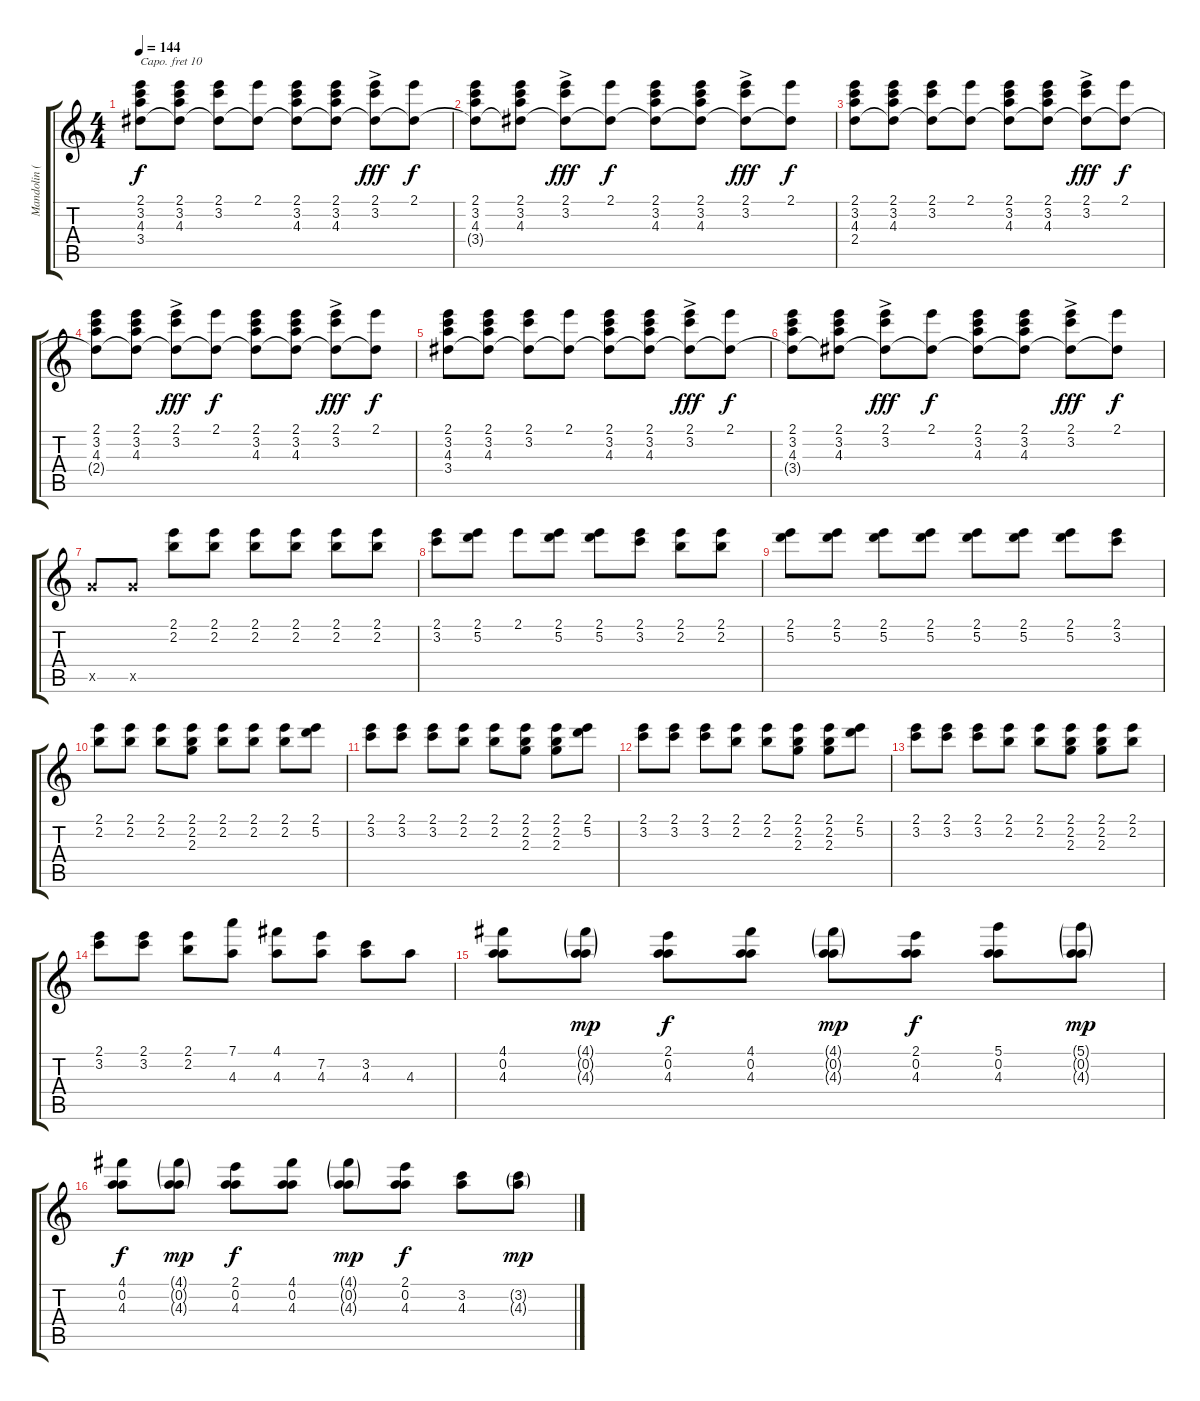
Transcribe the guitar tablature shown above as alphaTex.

\track ("Mandolin (arranged for guitar)" "Mandolin (") {instrument acousticguitarnylon}
\staff {score tabs}
\capo 10
\tuning (E4 B3 G3 D3 A2 E2) {hide}
\ts (4 4)
\tempo 144
\clef g2
\ks c
(2.1 3.2 4.3 3.4).8{dy f} (2.1 3.2 4.3 3.4{t}).8 (2.1 3.2 3.4{t}).8 (2.1 3.4{t}).8 (2.1 3.2 4.3 3.4{t}).8 (2.1 3.2 4.3 3.4{t}).8 (2.1 3.2{ac} 3.4{t}).8{dy fff} (2.1 3.4{t}).8{dy f} |
(2.1 3.2 4.3 3.4{t}).8 (2.1 3.2 4.3 3.4{t}).8 (2.1 3.2{ac} 3.4{t}).8{dy fff} (2.1 3.4{t}).8{dy f} (2.1 3.2 4.3 3.4{t}).8 (2.1 3.2 4.3 3.4{t}).8 (2.1 3.2{ac} 3.4{t}).8{dy fff} (2.1 3.4{t}).8{dy f} |
(2.1 3.2 4.3 2.4).8 (2.1 3.2 4.3 2.4{t}).8 (2.1 3.2 2.4{t}).8 (2.1 2.4{t}).8 (2.1 3.2 4.3 2.4{t}).8 (2.1 3.2 4.3 2.4{t}).8 (2.1 3.2{ac} 2.4{t}).8{dy fff} (2.1 2.4{t}).8{dy f} |
(2.1 3.2 4.3 2.4{t}).8 (2.1 3.2 4.3 2.4{t}).8 (2.1 3.2{ac} 2.4{t}).8{dy fff} (2.1 2.4{t}).8{dy f} (2.1 3.2 4.3 2.4{t}).8 (2.1 3.2 4.3 2.4{t}).8 (2.1 3.2{ac} 2.4{t}).8{dy fff} (2.1 2.4{t}).8{dy f} |
(2.1 3.2 4.3 3.4).8 (2.1 3.2 4.3 3.4{t}).8 (2.1 3.2 3.4{t}).8 (2.1 3.4{t}).8 (2.1 3.2 4.3 3.4{t}).8 (2.1 3.2 4.3 3.4{t}).8 (2.1 3.2{ac} 3.4{t}).8{dy fff} (2.1 3.4{t}).8{dy f} |
(2.1 3.2 4.3 3.4{t}).8 (2.1 3.2 4.3 3.4{t}).8 (2.1 3.2{ac} 3.4{t}).8{dy fff} (2.1 3.4{t}).8{dy f} (2.1 3.2 4.3 3.4{t}).8 (2.1 3.2 4.3 3.4{t}).8 (2.1 3.2{ac} 3.4{t}).8{dy fff} (2.1 3.4{t}).8{dy f} |
0.5{x}.8 0.5{x}.8 (2.1 2.2).8 (2.1 2.2).8 (2.1 2.2).8 (2.1 2.2).8 (2.1 2.2).8 (2.1 2.2).8 |
(2.1 3.2).8 (2.1 5.2).8 2.1.8 (2.1 5.2).8 (2.1 5.2).8 (2.1 3.2).8 (2.1 2.2).8 (2.1 2.2).8 |
(2.1 5.2).8 (2.1 5.2).8 (2.1 5.2).8 (2.1 5.2).8 (2.1 5.2).8 (2.1 5.2).8 (2.1 5.2).8 (2.1 3.2).8 |
(2.1 2.2).8 (2.1 2.2).8 (2.1 2.2).8 (2.1 2.2 2.3).8 (2.1 2.2).8 (2.1 2.2).8 (2.1 2.2).8 (2.1 5.2).8 |
(2.1 3.2).8 (2.1 3.2).8 (2.1 3.2).8 (2.1 2.2).8 (2.1 2.2).8 (2.1 2.2 2.3).8 (2.1 2.2 2.3).8 (2.1 5.2).8 |
(2.1 3.2).8 (2.1 3.2).8 (2.1 3.2).8 (2.1 2.2).8 (2.1 2.2).8 (2.1 2.2 2.3).8 (2.1 2.2 2.3).8 (2.1 5.2).8 |
(2.1 3.2).8 (2.1 3.2).8 (2.1 3.2).8 (2.1 2.2).8 (2.1 2.2).8 (2.1 2.2 2.3).8 (2.1 2.2 2.3).8 (2.1 2.2).8 |
(2.1 3.2).8 (2.1 3.2).8 (2.1 2.2).8 (7.1 4.3).8 (4.1 4.3).8 (7.2 4.3).8 (3.2 4.3).8 4.3.8 |
(4.1 0.2 4.3).8 (4.1{g} 0.2{g} 4.3{g}).8{dy mp} (2.1 0.2 4.3).8{dy f} (4.1 0.2 4.3).8 (4.1{g} 0.2{g} 4.3{g}).8{dy mp} (2.1 0.2 4.3).8{dy f} (5.1 0.2 4.3).8 (5.1{g} 0.2{g} 4.3{g}).8{dy mp} |
(4.1 0.2 4.3).8{dy f} (4.1{g} 0.2{g} 4.3{g}).8{dy mp} (2.1 0.2 4.3).8{dy f} (4.1 0.2 4.3).8 (4.1{g} 0.2{g} 4.3{g}).8{dy mp} (2.1 0.2 4.3).8{dy f} (3.2 4.3).8 (3.2{g} 4.3{g}).8{dy mp}
